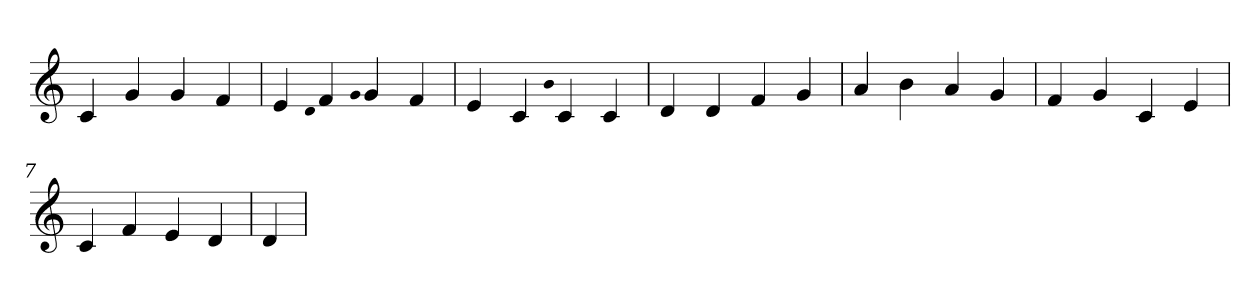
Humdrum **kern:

**kern
*part1
*staff1
*clefG2
=1
4c
4g
4g
4f
=2
4e
qqd
4f
qqg
4g
4f
=3
4e
4c
qqb
4c
4c
=4
4d
4d
4f
4g
=5
4a
4b
4a
4g
=6
4f
4g
4c
4e
=7
4c
4f
4e
4d
=8
4d
=
*-
